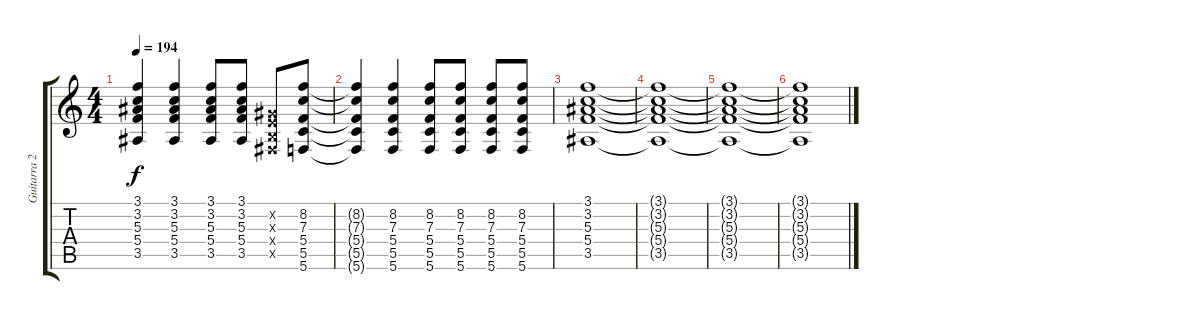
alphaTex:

\track ("Guitarra 2" "Guitarra 2") {instrument distortionguitar}
\staff {score tabs}
\tuning (D4 A3 F3 C3 G2 C2) {hide}
\ts (4 4)
\tempo 194
\clef g2
\ks c
(3.1 3.2 5.3 5.4 3.5).4{dy f} (3.1 3.2 5.3 5.4 3.5).4 (3.1 3.2 5.3 5.4 3.5).8 (3.1 3.2 5.3 5.4 3.5).8 (-1.2{x} -1.3{x} -1.4{x} -1.5{x}).8 (8.2 7.3 5.4 5.5 5.6).8 |
(8.2{t} 7.3{t} 5.4{t} 5.5{t} 5.6{t}).4 (8.2 7.3 5.4 5.5 5.6).4 (8.2 7.3 5.4 5.5 5.6).8 (8.2 7.3 5.4 5.5 5.6).8 (8.2 7.3 5.4 5.5 5.6).8 (8.2 7.3 5.4 5.5 5.6).8 |
(3.1 3.2 5.3 5.4 3.5).1 |
(3.1{t} 3.2{t} 5.3{t} 5.4{t} 3.5{t}).1 |
(3.1{t} 3.2{t} 5.3{t} 5.4{t} 3.5{t}).1 |
(3.1{t} 3.2{t} 5.3{t} 5.4{t} 3.5{t}).1
